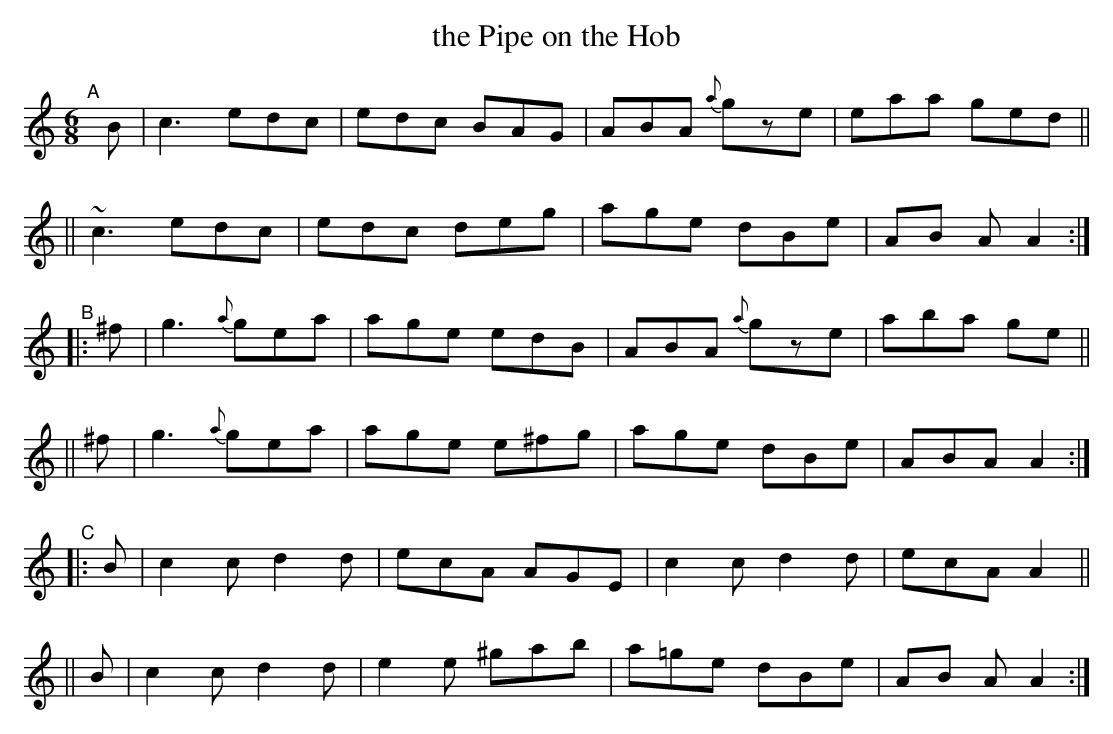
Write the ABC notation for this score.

X:1
T: the Pipe on the Hob
M: 6/8
L: 1/8
K: Am
"^A"\
[|] B | c3 edc | edc BAG | ABA {a}gze | eaa ged ||
|| ~c3 edc | edc deg | age dBe | AB AA2 :|
"^B"\
|: ^f | g3 {a}gea | age edB | ABA {a}gze | aba ge ||
|| ^f | g3 {a}gea | age e^fg | age dBe | ABA A2 :|
"^C"\
|: B | c2c d2d | ecA AGE | c2c d2d | ecA A2 ||
|| B | c2c d2d | e2e ^gab | a=ge dBe | AB AA2 :|
